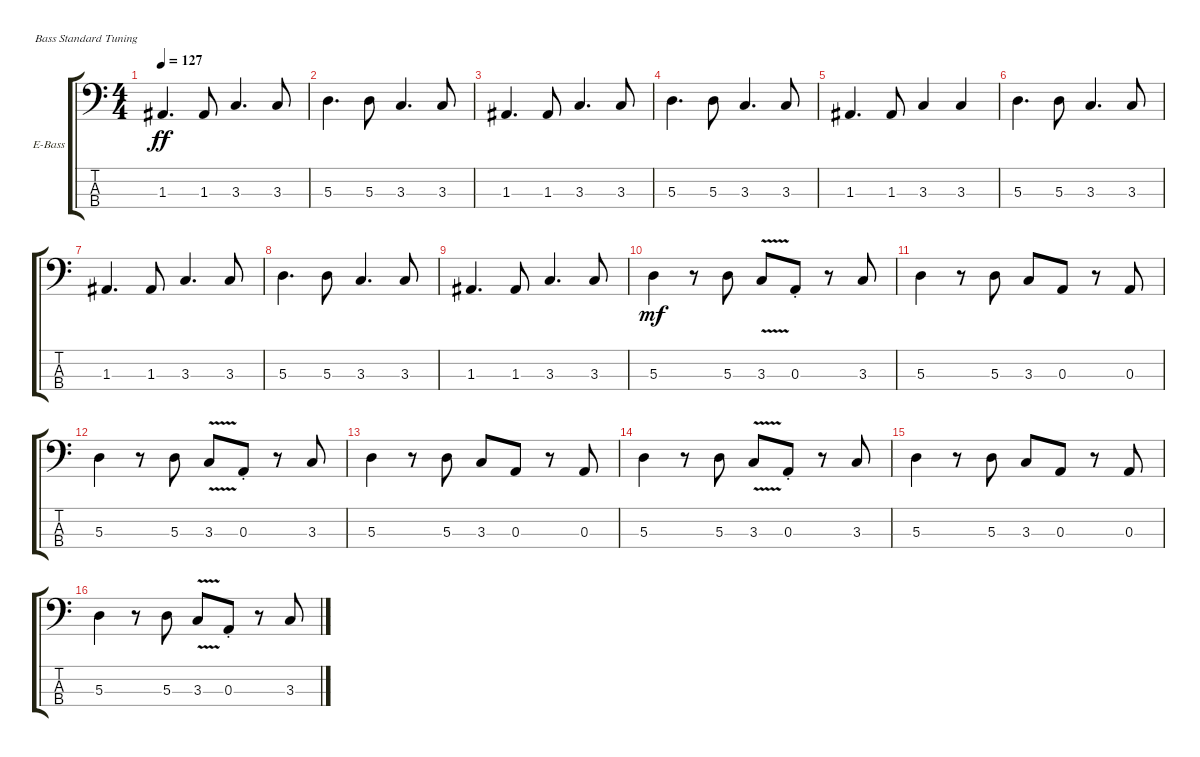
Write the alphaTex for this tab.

\defaultSystemsLayout 4
\bracketExtendMode groupsimilarinstruments
\firstSystemTrackNameOrientation horizontal
\otherSystemsTrackNameOrientation horizontal
\track ("Бас" "E-Bass") {instrument electricbassfinger}
\staff {score tabs}
\tuning (G2 D2 A1 E1)
\ts (4 4)
\tempo 127
\clef f4
\ks c
1.3.4{d dy ff} 1.3.8 3.3.4{d} 3.3.8 |
5.3.4{d} 5.3.8 3.3.4{d} 3.3.8 |
1.3.4{d} 1.3.8 3.3.4{d} 3.3.8 |
5.3.4{d} 5.3.8 3.3.4{d} 3.3.8 |
1.3.4{d} 1.3.8 3.3.4 3.3.4 |
5.3.4{d} 5.3.8 3.3.4{d} 3.3.8 |
1.3.4{d} 1.3.8 3.3.4{d} 3.3.8 |
5.3.4{d} 5.3.8 3.3.4{d} 3.3.8 |
1.3.4{d} 1.3.8 3.3.4{d} 3.3.8 |
5.3.4{dy mf} r.8 5.3.8 3.3{v}.8 0.3{st}.8 r.8 3.3.8 |
5.3.4 r.8 5.3.8 3.3.8 0.3.8 r.8 0.3.8 |
5.3.4 r.8 5.3.8 3.3{v}.8 0.3{st}.8 r.8 3.3.8 |
5.3.4 r.8 5.3.8 3.3.8 0.3.8 r.8 0.3.8 |
5.3.4 r.8 5.3.8 3.3{v}.8 0.3{st}.8 r.8 3.3.8 |
5.3.4 r.8 5.3.8 3.3.8 0.3.8 r.8 0.3.8 |
5.3.4 r.8 5.3.8 3.3{v}.8 0.3{st}.8 r.8 3.3.8
